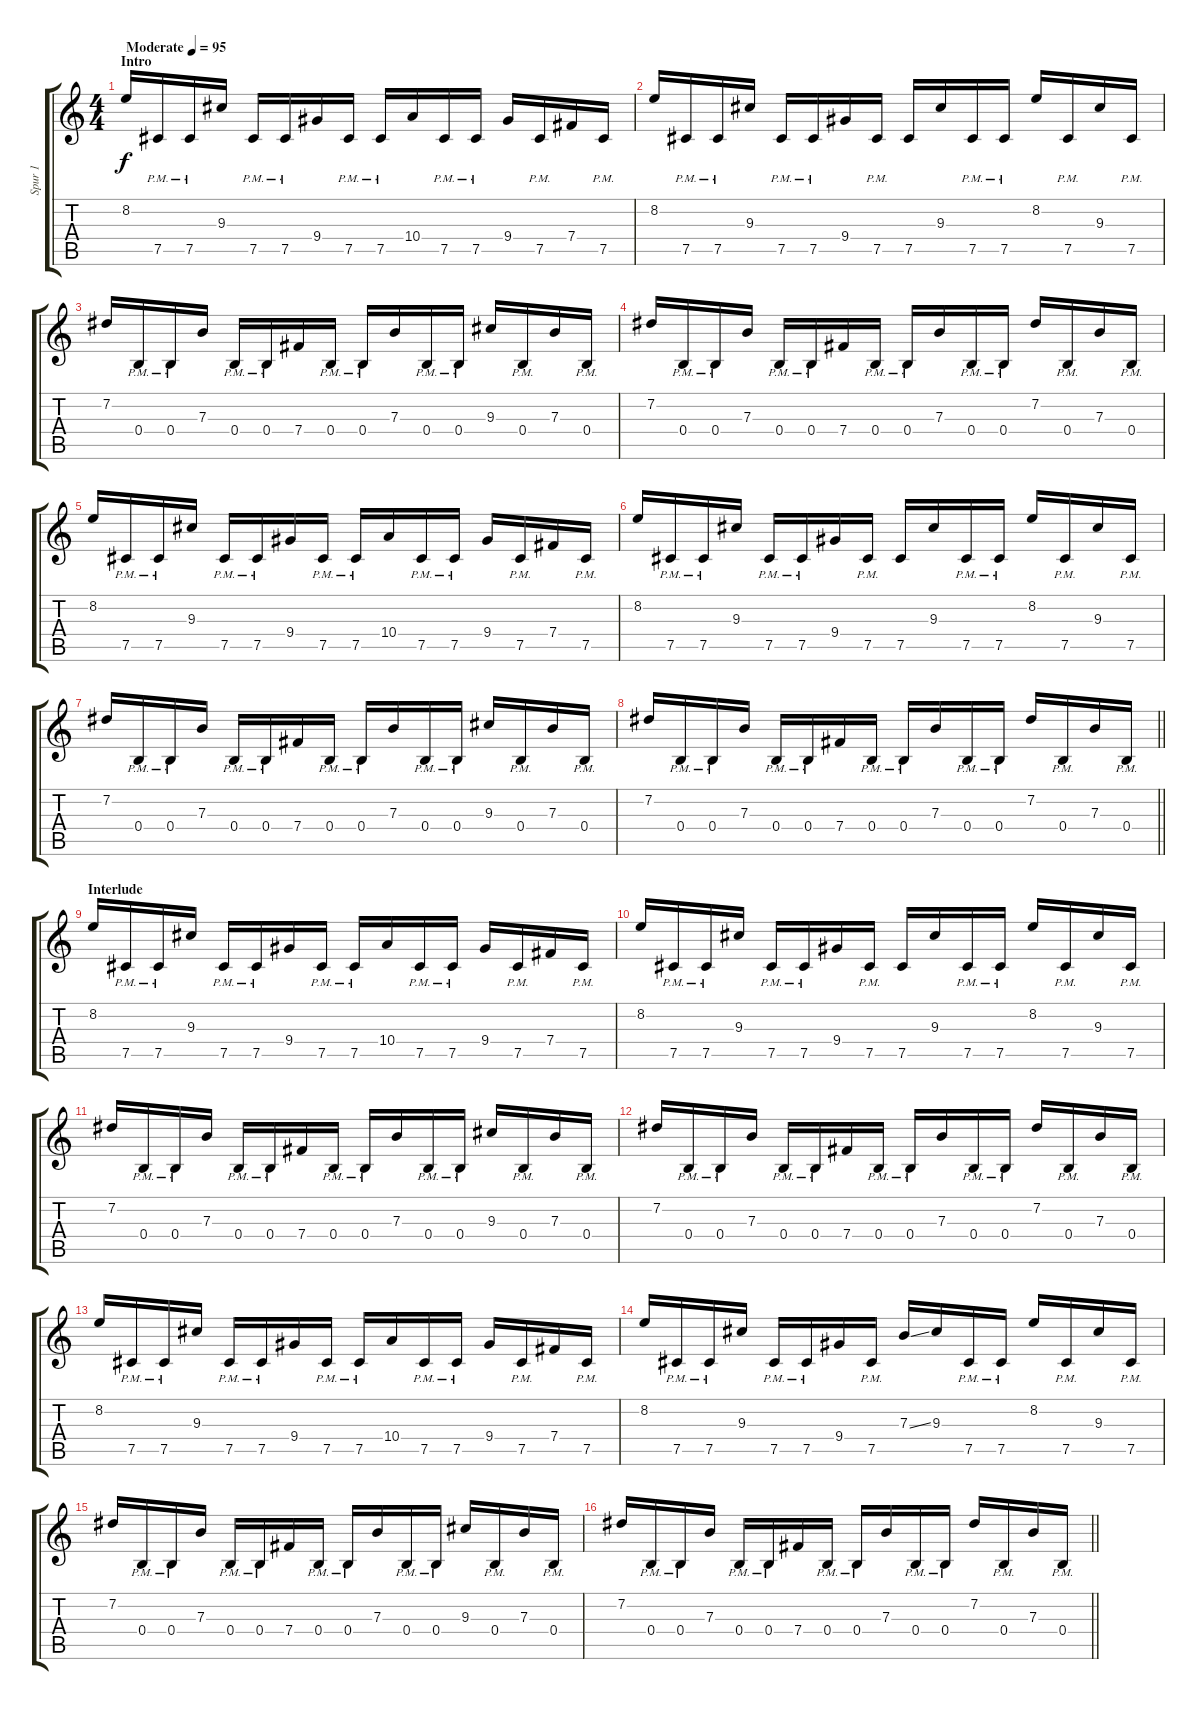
\track ("Spur 1" "Spur 1") {instrument distortionguitar}
\staff {score tabs}
\tuning (Db4 Ab3 E3 B2 Gb2 B1) {hide}
\ts (4 4)
\section ("" "Intro")
\tempo (95 "Moderate")
\clef g2
\ks c
8.2.16{dy f instrument distortionguitar} 7.5{pm}.16 7.5{pm}.16 9.3.16 7.5{pm}.16 7.5{pm}.16 9.4.16 7.5{pm}.16 7.5{pm}.16 10.4.16 7.5{pm}.16 7.5{pm}.16 9.4.16 7.5{pm}.16 7.4.16 7.5{pm}.16 |
8.2.16 7.5{pm}.16 7.5{pm}.16 9.3.16 7.5{pm}.16 7.5{pm}.16 9.4.16 7.5{pm}.16 7.5.16 9.3.16 7.5{pm}.16 7.5{pm}.16 8.2.16 7.5{pm}.16 9.3.16 7.5{pm}.16 |
7.2.16 0.4{pm}.16 0.4{pm}.16 7.3.16 0.4{pm}.16 0.4{pm}.16 7.4.16 0.4{pm}.16 0.4{pm}.16 7.3.16 0.4{pm}.16 0.4{pm}.16 9.3.16 0.4{pm}.16 7.3.16 0.4{pm}.16 |
7.2.16 0.4{pm}.16 0.4{pm}.16 7.3.16 0.4{pm}.16 0.4{pm}.16 7.4.16 0.4{pm}.16 0.4{pm}.16 7.3.16 0.4{pm}.16 0.4{pm}.16 7.2.16 0.4{pm}.16 7.3.16 0.4{pm}.16 |
8.2.16 7.5{pm}.16 7.5{pm}.16 9.3.16 7.5{pm}.16 7.5{pm}.16 9.4.16 7.5{pm}.16 7.5{pm}.16 10.4.16 7.5{pm}.16 7.5{pm}.16 9.4.16 7.5{pm}.16 7.4.16 7.5{pm}.16 |
8.2.16 7.5{pm}.16 7.5{pm}.16 9.3.16 7.5{pm}.16 7.5{pm}.16 9.4.16 7.5{pm}.16 7.5.16 9.3.16 7.5{pm}.16 7.5{pm}.16 8.2.16 7.5{pm}.16 9.3.16 7.5{pm}.16 |
7.2.16 0.4{pm}.16 0.4{pm}.16 7.3.16 0.4{pm}.16 0.4{pm}.16 7.4.16 0.4{pm}.16 0.4{pm}.16 7.3.16 0.4{pm}.16 0.4{pm}.16 9.3.16 0.4{pm}.16 7.3.16 0.4{pm}.16 |
\barLineRight lightlight
7.2.16 0.4{pm}.16 0.4{pm}.16 7.3.16 0.4{pm}.16 0.4{pm}.16 7.4.16 0.4{pm}.16 0.4{pm}.16 7.3.16 0.4{pm}.16 0.4{pm}.16 7.2.16 0.4{pm}.16 7.3.16 0.4{pm}.16 |
\section ("" "Interlude")
8.2.16 7.5{pm}.16 7.5{pm}.16 9.3.16 7.5{pm}.16 7.5{pm}.16 9.4.16 7.5{pm}.16 7.5{pm}.16 10.4.16 7.5{pm}.16 7.5{pm}.16 9.4.16 7.5{pm}.16 7.4.16 7.5{pm}.16 |
8.2.16 7.5{pm}.16 7.5{pm}.16 9.3.16 7.5{pm}.16 7.5{pm}.16 9.4.16 7.5{pm}.16 7.5.16 9.3.16 7.5{pm}.16 7.5{pm}.16 8.2.16 7.5{pm}.16 9.3.16 7.5{pm}.16 |
7.2.16 0.4{pm}.16 0.4{pm}.16 7.3.16 0.4{pm}.16 0.4{pm}.16 7.4.16 0.4{pm}.16 0.4{pm}.16 7.3.16 0.4{pm}.16 0.4{pm}.16 9.3.16 0.4{pm}.16 7.3.16 0.4{pm}.16 |
7.2.16 0.4{pm}.16 0.4{pm}.16 7.3.16 0.4{pm}.16 0.4{pm}.16 7.4.16 0.4{pm}.16 0.4{pm}.16 7.3.16 0.4{pm}.16 0.4{pm}.16 7.2.16 0.4{pm}.16 7.3.16 0.4{pm}.16 |
8.2.16 7.5{pm}.16 7.5{pm}.16 9.3.16 7.5{pm}.16 7.5{pm}.16 9.4.16 7.5{pm}.16 7.5{pm}.16 10.4.16 7.5{pm}.16 7.5{pm}.16 9.4.16 7.5{pm}.16 7.4.16 7.5{pm}.16 |
8.2.16 7.5{pm}.16 7.5{pm}.16 9.3.16 7.5{pm}.16 7.5{pm}.16 9.4.16 7.5{pm}.16 7.3{ss}.16 9.3.16 7.5{pm}.16 7.5{pm}.16 8.2.16 7.5{pm}.16 9.3.16 7.5{pm}.16 |
7.2.16 0.4{pm}.16 0.4{pm}.16 7.3.16 0.4{pm}.16 0.4{pm}.16 7.4.16 0.4{pm}.16 0.4{pm}.16 7.3.16 0.4{pm}.16 0.4{pm}.16 9.3.16 0.4{pm}.16 7.3.16 0.4{pm}.16 |
\barLineRight lightlight
7.2.16 0.4{pm}.16 0.4{pm}.16 7.3.16 0.4{pm}.16 0.4{pm}.16 7.4.16 0.4{pm}.16 0.4{pm}.16 7.3.16 0.4{pm}.16 0.4{pm}.16 7.2.16 0.4{pm}.16 7.3.16 0.4{pm}.16
